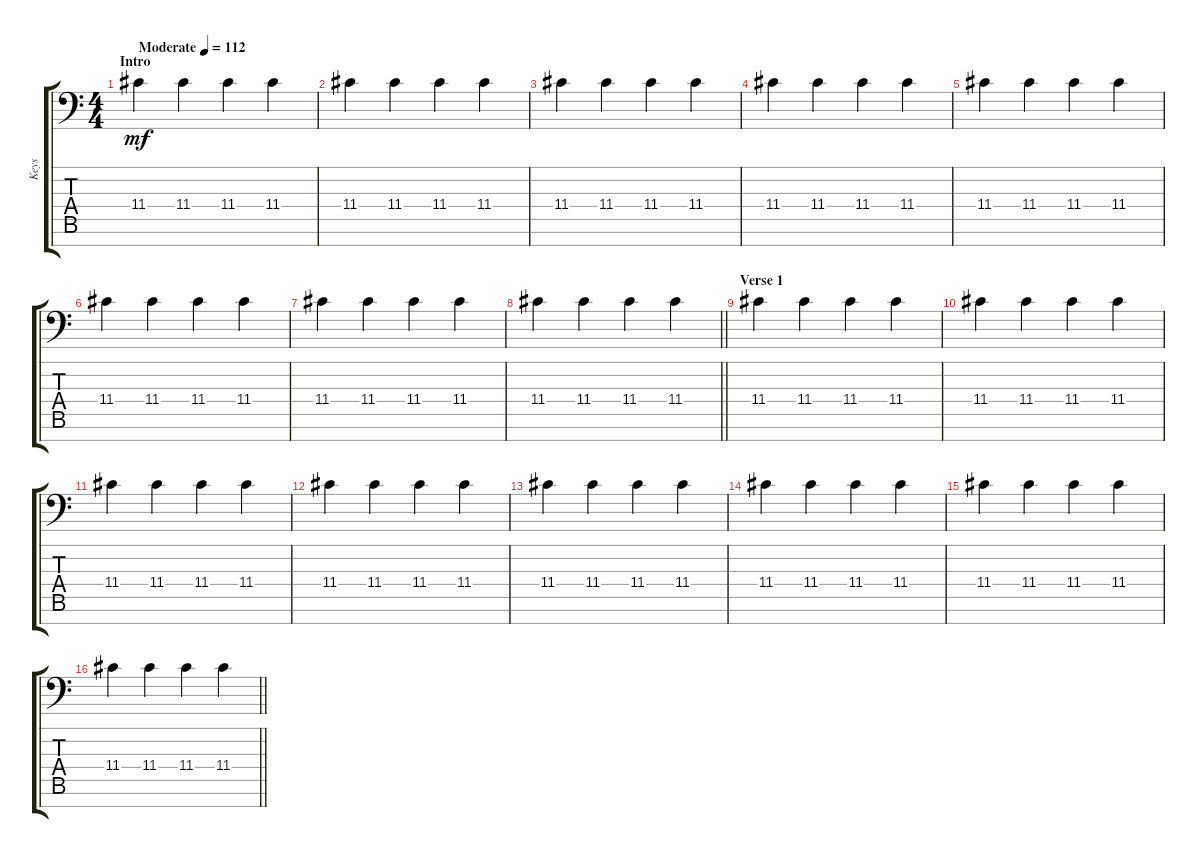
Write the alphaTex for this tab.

\track ("Keys" "Keys") {instrument stringensemble1}
\staff {score tabs}
\tuning (D6 D5 D4 D3 D2 D1 D0) {hide}
\ts (4 4)
\section ("" "Intro")
\tempo (112 "Moderate")
\clef f4
\ks c
11.4.4{dy mf instrument stringensemble1} 11.4.4 11.4.4 11.4.4 |
11.4.4 11.4.4 11.4.4 11.4.4 |
11.4.4 11.4.4 11.4.4 11.4.4 |
11.4.4 11.4.4 11.4.4 11.4.4 |
11.4.4 11.4.4 11.4.4 11.4.4 |
11.4.4 11.4.4 11.4.4 11.4.4 |
11.4.4 11.4.4 11.4.4 11.4.4 |
\barLineRight lightlight
11.4.4 11.4.4 11.4.4 11.4.4 |
\section ("" "Verse 1")
11.4.4 11.4.4 11.4.4 11.4.4 |
11.4.4 11.4.4 11.4.4 11.4.4 |
11.4.4 11.4.4 11.4.4 11.4.4 |
11.4.4 11.4.4 11.4.4 11.4.4 |
11.4.4 11.4.4 11.4.4 11.4.4 |
11.4.4 11.4.4 11.4.4 11.4.4 |
11.4.4 11.4.4 11.4.4 11.4.4 |
\barLineRight lightlight
11.4.4 11.4.4 11.4.4 11.4.4
